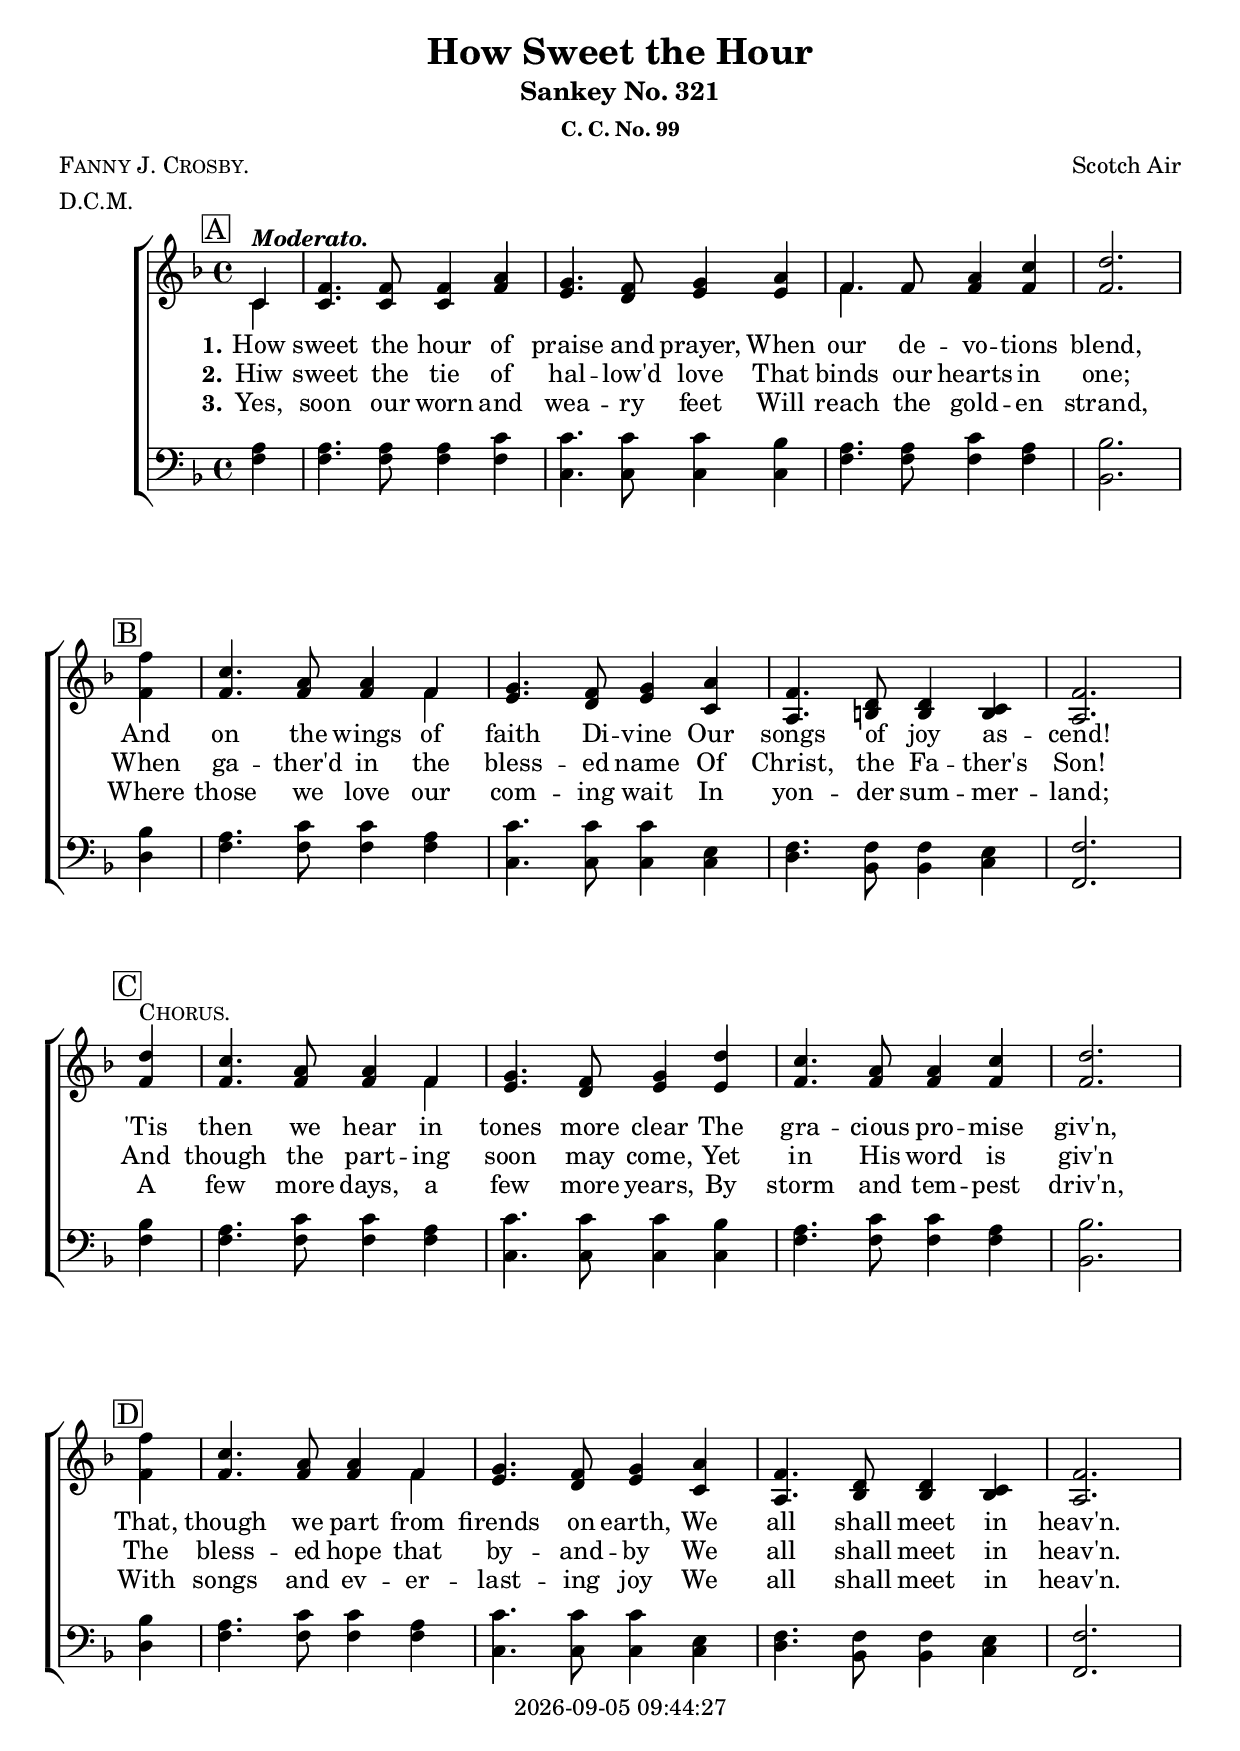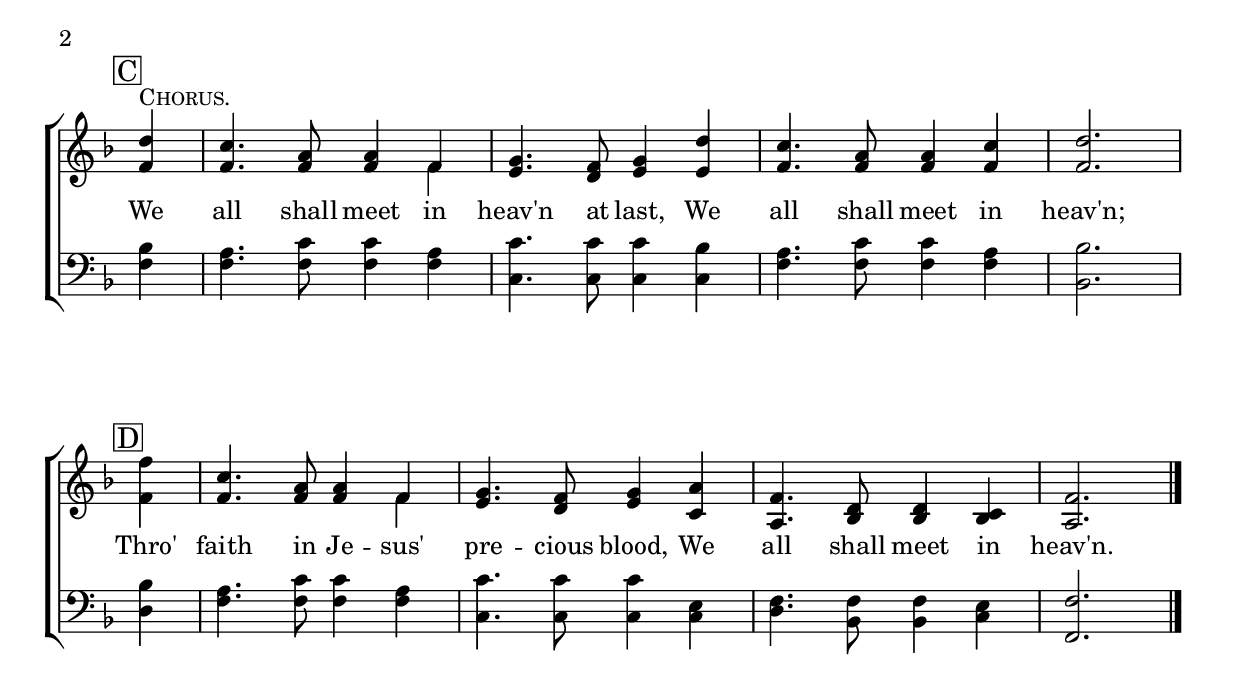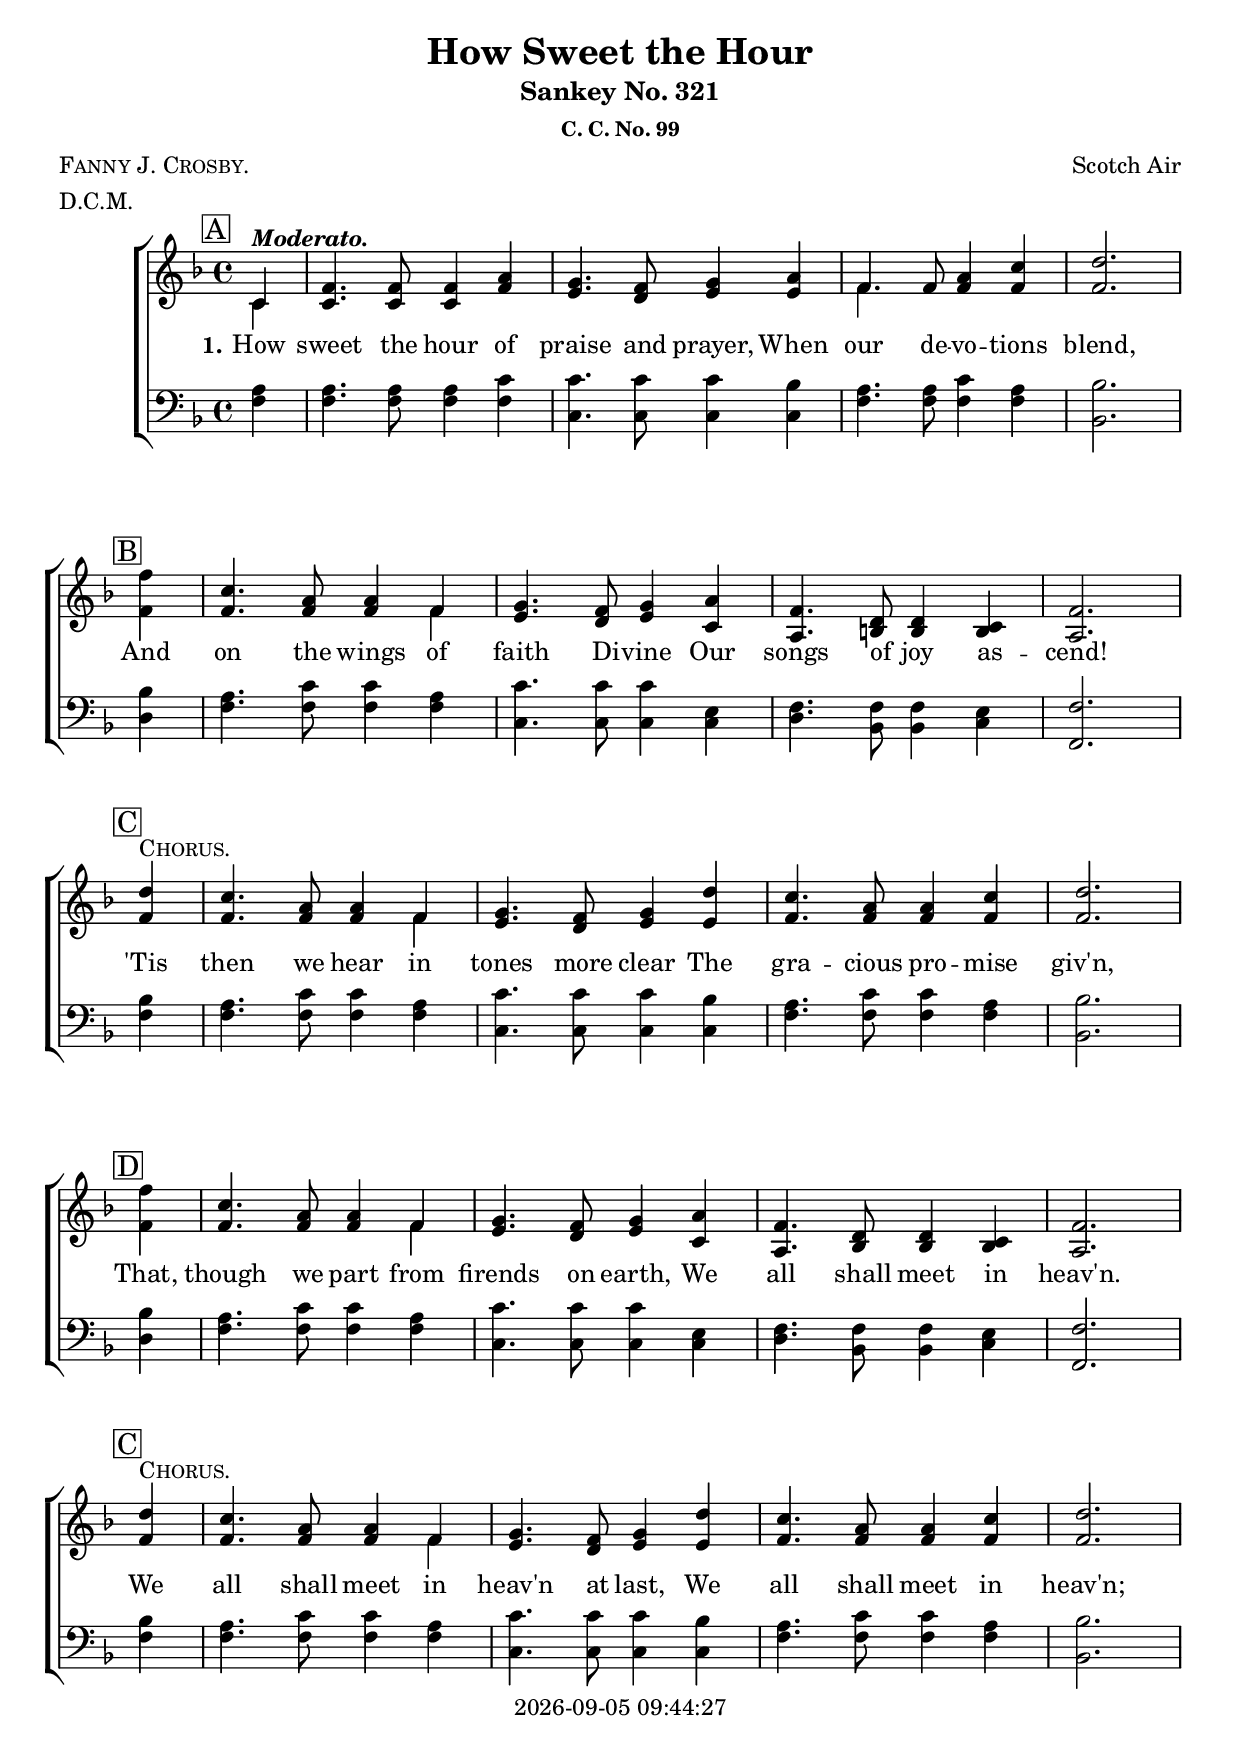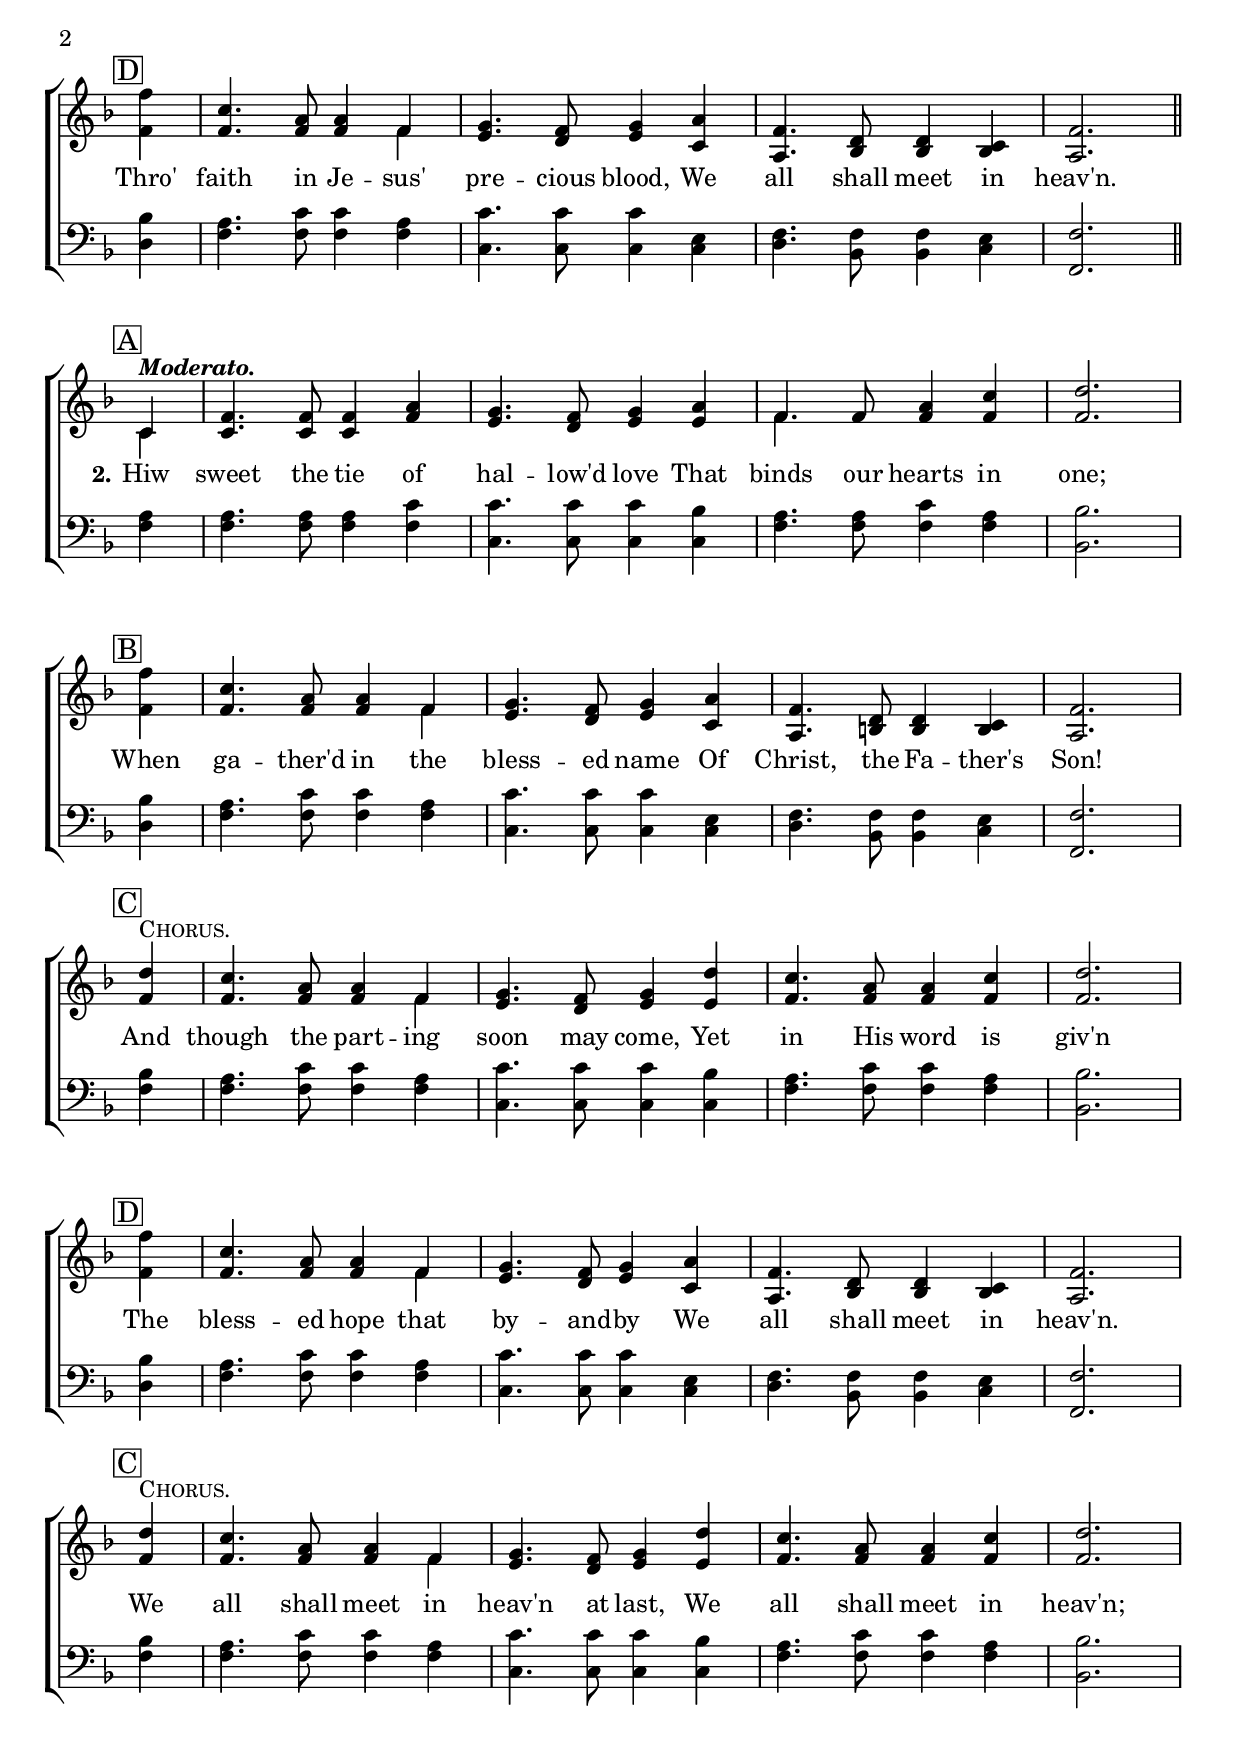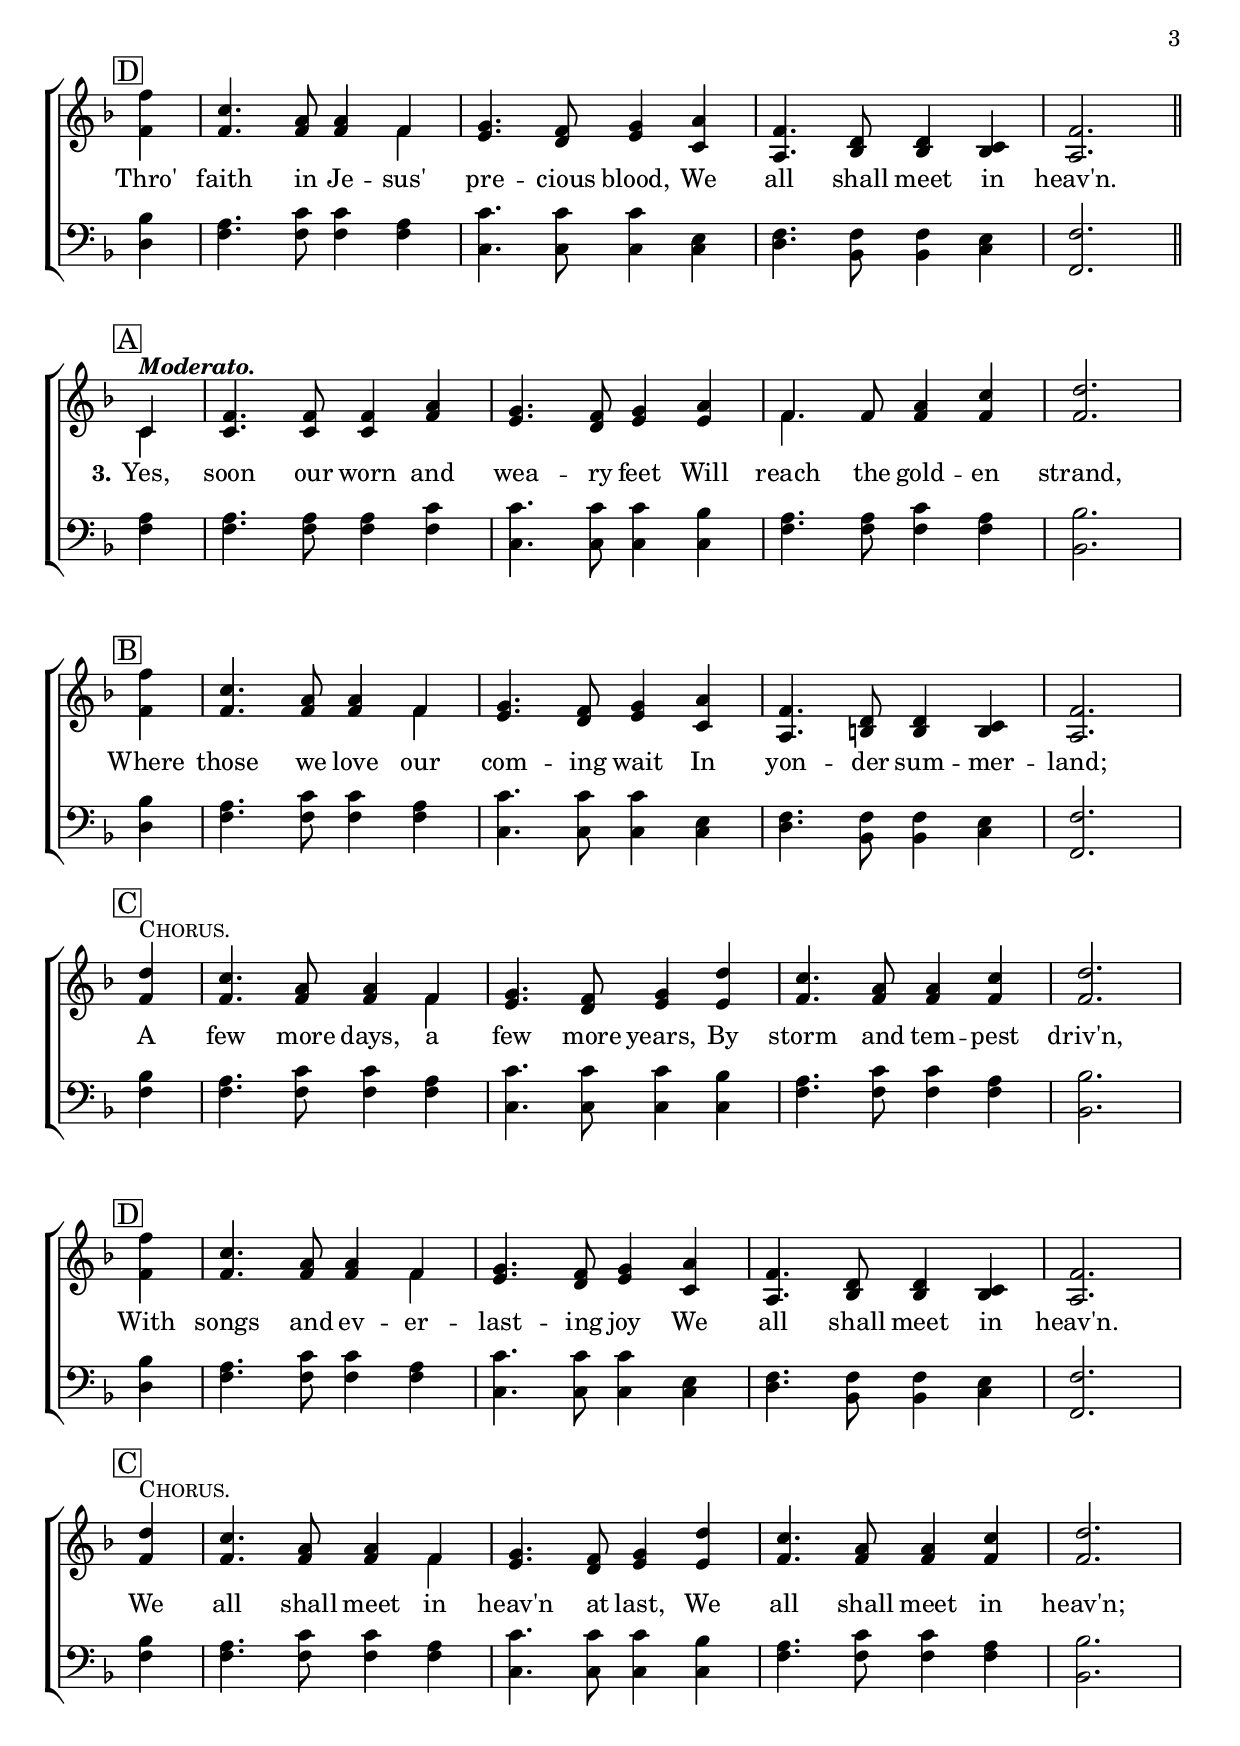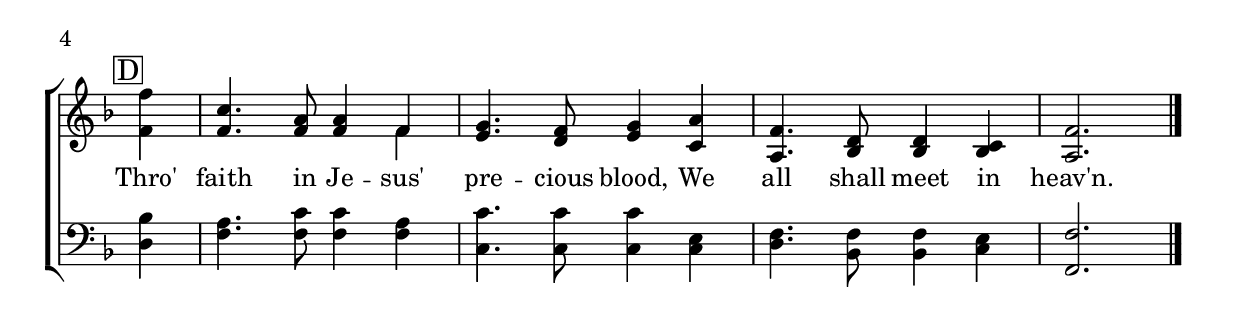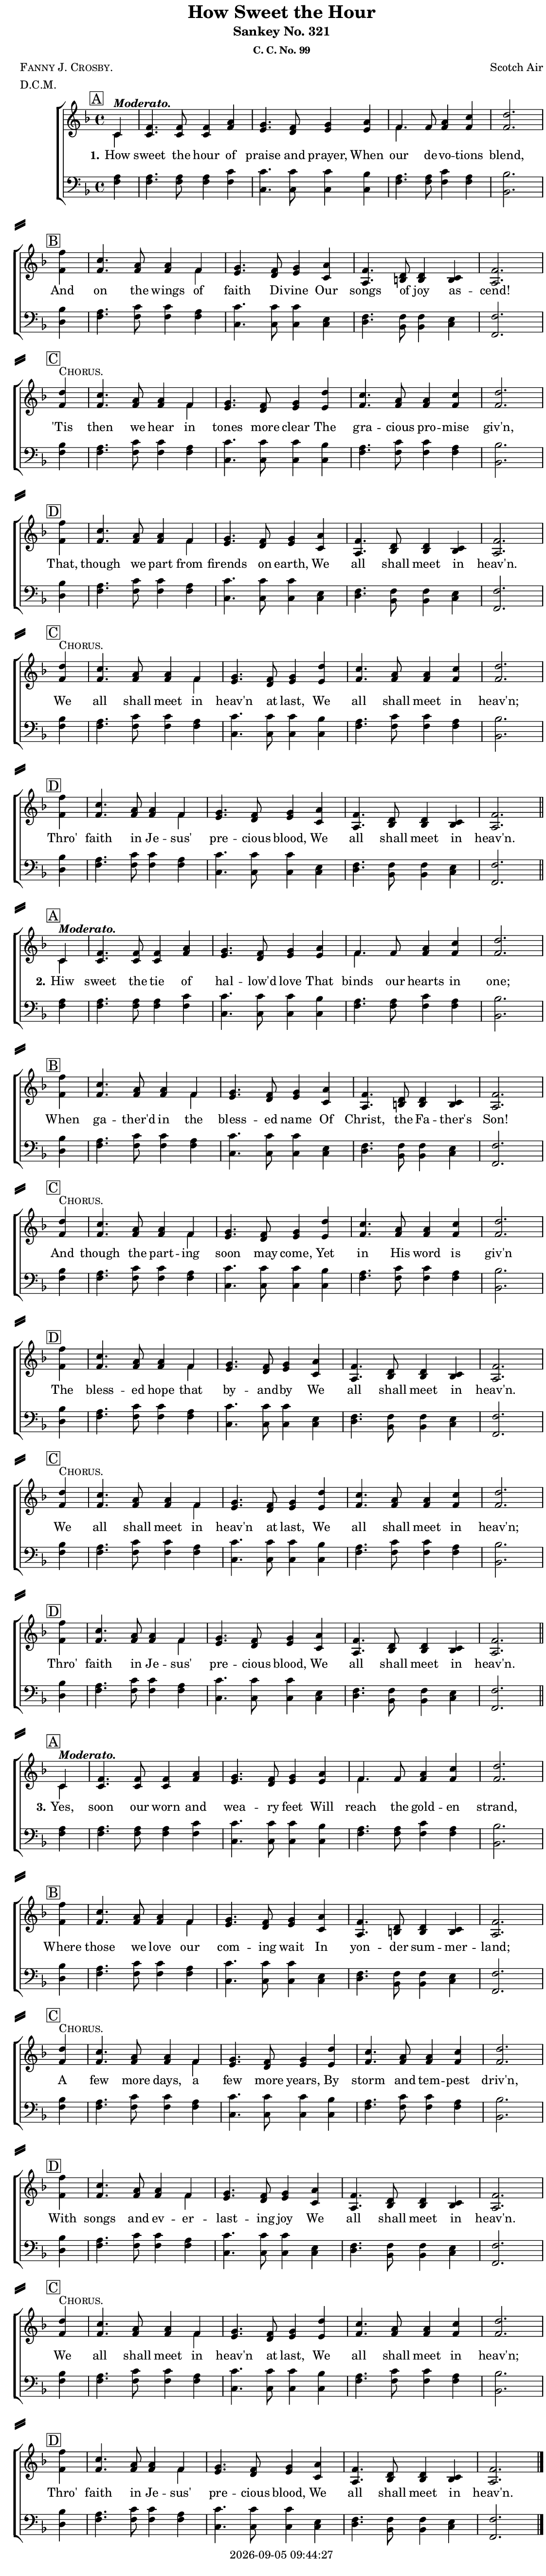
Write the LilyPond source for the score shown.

\version "2.22.1"

\include "articulate.ly"

today = #(strftime "%Y-%m-%d %H:%M:%S" (localtime (current-time)))

\header {
% centered at top
%  dedication  = "dedication"
  title       = "How Sweet the Hour"
  subtitle    = "Sankey No. 321"
  subsubtitle = "C. C. No. 99"
%  instrument  = "instrument"
  
% arrangement of following lines:
%
%  poet    composer
%  meter   arranger
%  piece       opus

  composer    = \markup "Scotch Air"
%  arranger    = "arranger"
%  opus        = "opus"

  poet        = \markup\smallCaps "Fanny J. Crosby."
  meter       = \markup\smallCaps "D.C.M."
%  piece       = \markup\smallCaps "piece"

% centered at bottom
% tagline     = "tagline" % default lilypond version
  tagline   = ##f
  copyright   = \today
}

% #(set-global-staff-size 16)

global = {
  \key f \major
  \time 4/4
  \partial 4
}

RehearsalTrack = {
% \set Score.currentBarNumber = #5
  \mark \markup { \box "A" } s4 s1*3 s2.
  \mark \markup { \box "B" } s4 s1*3 s2.
  \repeat unfold 2 {
    \mark \markup { \box "C" } s4^\markup\smallCaps Chorus.  s1*3 s2.
    \mark \markup { \box "D" } s4 s1*3 s2.
  }
}

TempoTrack = {
  \set Score.tempoHideNote = ##t
  \tempo 4=120
}

nl = { \bar "||" \break }

soprano = \relative {
  \autoBeamOff
  c'4^\markup\italic\bold Moderato.
  f4. 8 4 a
  g4. f8 g4 a
  f4. 8 a4 c
  d2. \bar "|" \break f4
  c4. a8 4 f
  g4. f8 g4 a
  f4. d8 4 c
  f2. \bar "|" \break
  \repeat unfold 2 {
    d'4
    c4. a8 4 f % C
    g4. f8 g4 d'
    c4. a8 4 c
    d2. \bar "|" \break f4
    c4. a8 4 f % D
    g4. f8 g4 a
    f4. d8 4 c
    f2. \bar "|" \break
  }
}

alto = \relative {
  \autoBeamOff
  \once\partCombineApart c'4
  c4. 8 4 f
  e4. d8 e4 4
  \once\partCombineApart f4. 8 4 4
  f2. 4
  f4. 8 4 \once\partCombineApart 4 % B
  e4. d8 e4 c
  a4. b8 4 4
  a2.
  \repeat unfold 2 {
    f'4
    f4. 8 4 \once\partCombineApart 4 % C
    e4. d8 e4 4
    f4. 8 4 4
    f2. 4
    f4. 8 4 \once\partCombineApart 4 % D
    e4. d8 e4 c
    a4. bes8 4 4
    a2.
  }
}

tenor = \relative {
  \autoBeamOff
  a4
  a4. 8 4 c
  c4. 8 4 bes
  a4. 8 c4 a
  bes2. 4
  a4. c8 4 a % B
  c4. 8 4 e,
  f4. 8 4 e
  f2.
  \repeat unfold 2 {
    bes4
    a4. c8 4 a % C
    c4. 8 4 bes
    a4. c8 4 a
    bes2. 4
    a4. c8 4 a % D
    c4. 8 4 e,
    f4. 8 f4 e
    f2.
  }
}

bass = \relative {
  \autoBeamOff
  f4
  f4. 8 4 4
  c4. 8 4 4
  f4. 8 4 4
  bes,2. d4
  f4. 8 4 4 % B
  c4. 8 4 4
  d4. bes8 4 c
  f,2.
  \repeat unfold 2 {
    f'4
    f4. 8 4 4 % C
    c4. 8 4 4
    f4. 8 4 4
    bes,2. d4
    f4. 8 4 4 % D
    c4. 8 4 4
    d4. bes8 4 c
    f,2.
  }
}

nom  = {   \set ignoreMelismata = ##t }
yesm = { \unset ignoreMelismata       }

chorus = \lyricmode {
  We all shall meet in heav'n at last,
  We all shall meet in heav'n;
  Thro' faith in Je -- sus' pre -- cious blood,
  We all shall meet in heav'n.
}

verses = 3

wordsOne = \lyricmode {
  \set stanza = "1."
  How sweet the hour of praise and prayer,
  When our de -- vo -- tions blend,
  And on the wings of faith Di -- vine
  Our songs of joy as -- cend!
  'Tis then we hear in tones more clear
  The gra -- cious pro -- mise giv'n,
  That, though we part from firends on earth,
  We all shall meet in heav'n.
}
  
wordsTwo = \lyricmode {
  \set stanza = "2."
  Hiw sweet the tie of hal -- low'd love
  That binds our hearts in one;
  When ga -- ther'd in the bless -- ed name
  Of Christ, the Fa -- ther's Son!
  And though the part -- ing soon may come,
  Yet in His word is giv'n
  The bless -- ed hope that by -- and -- by
  We all shall meet in heav'n.
}
  
wordsThree = \lyricmode {
  \set stanza = "3."
  Yes, soon our worn and wea -- ry feet
  Will reach the gold -- en strand,
  Where those we love our com -- ing wait
  In yon -- der sum -- mer -- land;
  A few more days, a few more years,
  By storm and tem -- pest driv'n,
  With songs and ev -- er -- last -- ing joy
  We all shall meet in heav'n.
}
  
wordsMidi = \lyricmode {
  \set stanza = "1."
  "How " "sweet " "the " "hour " "of " "praise " "and " "prayer, "
  "\nWhen " "our " de vo "tions " "blend, "
  "\nAnd " "on " "the " "wings " "of " "faith " Di "vine "
  "\nOur " "songs " "of " "joy " as "cend! "
  "\n'Tis " "then " "we " "hear " "in " "tones " "more " "clear "
  "\nThe " gra "cious " pro "mise " "giv'n, "
  "\nThat, " "though " "we " "part " "from " "firends " "on " "earth, "
  "\nWe " "all " "shall " "meet " "in " "heav'n. "
  "\nWe " "all " "shall " "meet " "in " "heav'n " "at " "last, "
  "\nWe " "all " "shall " "meet " "in " "heav'n; "
  "\nThro' " "faith " "in " Je "sus' " pre "cious " "blood, "
  "\nWe " "all " "shall " "meet " "in " "heav'n. "

  \set stanza = "2."
  "\nHiw " "sweet " "the " "tie " "of " hal "low'd " "love "
  "\nThat " "binds " "our " "hearts " "in " "one; "
  "\nWhen " ga "ther'd " "in " "the " bless "ed " "name "
  "\nOf " "Christ, " "the " Fa "ther's " "Son! "
  "\nAnd " "though " "the " part "ing " "soon " "may " "come, "
  "\nYet " "in " "His " "word " "is " "giv'n "
  "\nThe " bless "ed " "hope " "that " by and "by "
  "\nWe " "all " "shall " "meet " "in " "heav'n. "
  "\nWe " "all " "shall " "meet " "in " "heav'n " "at " "last, "
  "\nWe " "all " "shall " "meet " "in " "heav'n; "
  "\nThro' " "faith " "in " Je "sus' " pre "cious " "blood, "
  "\nWe " "all " "shall " "meet " "in " "heav'n. "

  \set stanza = "3."
  "\nYes, " "soon " "our " "worn " "and " wea "ry " "feet "
  "\nWill " "reach " "the " gold "en " "strand, "
  "\nWhere " "those " "we " "love " "our " com "ing " "wait "
  "\nIn " yon "der " sum mer "land; "
  "\nA " "few " "more " "days, " "a " "few " "more " "years, "
  "\nBy " "storm " "and " tem "pest " "driv'n, "
  "\nWith " "songs " "and " ev er last "ing " "joy "
  "\nWe " "all " "shall " "meet " "in " "heav'n. "
  "\nWe " "all " "shall " "meet " "in " "heav'n " "at " "last, "
  "\nWe " "all " "shall " "meet " "in " "heav'n; "
  "\nThro' " "faith " "in " Je "sus' " pre "cious " "blood, "
  "\nWe " "all " "shall " "meet " "in " "heav'n. "
}

\book {
  \bookOutputSuffix "midi"
  \score {
%    \articulate
        \new ChoirStaff <<
                                % Soprano staff
          \new Staff = soprano
          <<
            \new Voice { \repeat unfold \verses \TempoTrack     }
            \new Voice { \global \repeat unfold \verses \soprano \bar "|." }
            \addlyrics \wordsMidi
          >>
                                % Alto staff
          \new Staff = alto
          <<
            \new Voice { \global \repeat unfold \verses { \alto \nl } \bar "|." }
          >>
                                % Tenor staff
          \new Staff = tenor
          <<
            \clef "treble_8"
            \new Voice { \global \repeat unfold \verses \tenor }
          >>
                                % Bass staff
          \new Staff = bass
          <<
            \clef "bass"
            \new Voice { \global \repeat unfold \verses \bass }
          >>
        >>
    \midi {}
  }
}

\book {
  \bookOutputSuffix "repeat"
  \score {
        \new ChoirStaff <<
                                  % Joint soprano/alto staff
          \new Staff \with { printPartCombineTexts = ##f }
          <<
            \new Voice \RehearsalTrack
            \new Voice \TempoTrack
            \new NullVoice = "aligner" \soprano
            \new Voice = "women" \partCombine { \global \soprano \bar "|." } { \global \alto }
            \new Lyrics \lyricsto "aligner" { \wordsOne \chorus }
            \new Lyrics \lyricsto "aligner"   \wordsTwo
            \new Lyrics \lyricsto "aligner"   \wordsThree
          >>
                                  % Joint tenor/bass staff
          \new Staff \with { printPartCombineTexts = ##f }
          <<
            \clef "bass"
            \new Voice = "men" \partCombine { \global \tenor } { \global \bass }
          >>
        >>
    \layout {
      indent = 1.5\cm
      \context {
        \Staff \RemoveAllEmptyStaves
      }
    }
  }
}

\book {
  \bookOutputSuffix "single"
  \score {
        \new ChoirStaff <<
                                  % Joint soprano/alto staff
          \new Staff \with { printPartCombineTexts = ##f }
          <<
            \new Voice { \repeat unfold \verses \RehearsalTrack }
            \new Voice { \repeat unfold \verses \TempoTrack }
            \new NullVoice = "aligner" { \repeat unfold \verses \soprano }
            \new Voice = "women" \partCombine { \global \repeat unfold \verses \soprano \bar "|." }
                                               { \global \repeat unfold \verses { \alto \nl } \bar "|." }
            \new Lyrics \lyricsto "aligner" { \wordsOne   \chorus
                                              \wordsTwo   \chorus
                                              \wordsThree \chorus
                                            }
          >>
                                  % Joint tenor/bass staff
          \new Staff \with { printPartCombineTexts = ##f }
          <<
            \clef "bass"
            \new Voice = "men" \partCombine { \global \repeat unfold \verses \tenor }
                                            { \global \repeat unfold \verses \bass }
          >>
        >>
    \layout {
      indent = 1.5\cm
      \context {
        \Staff \RemoveAllEmptyStaves
      }
    }
  }
}

\book {
  \bookOutputSuffix "singlepage"
  \paper {
    top-margin = 0
    left-margin = 7
    right-margin = 1
    paper-width = 190\mm
    page-breaking = #ly:one-page-breaking
    system-system-spacing.basic-distance = #15
    system-separator-markup = \slashSeparator
  }
  \score {
        \new ChoirStaff <<
                                  % Joint soprano/alto staff
          \new Staff \with { printPartCombineTexts = ##f }
          <<
            \new Voice { \repeat unfold \verses \RehearsalTrack }
            \new Voice { \repeat unfold \verses \TempoTrack }
            \new NullVoice = "aligner" { \repeat unfold \verses \soprano }
            \new Voice = "women" \partCombine { \global \repeat unfold \verses \soprano \bar "|." }
                                               { \global \repeat unfold \verses { \alto \nl } \bar "|." }
            \new Lyrics \lyricsto "aligner" { \wordsOne   \chorus
                                              \wordsTwo   \chorus
                                              \wordsThree \chorus
                                            }
          >>
                                  % Joint tenor/bass staff
          \new Staff \with { printPartCombineTexts = ##f }
          <<
            \clef "bass"
            \new Voice = "men" \partCombine { \global \repeat unfold \verses \tenor }
                                            { \global \repeat unfold \verses \bass }
          >>
        >>
    \layout {
      indent = 1.5\cm
      \context {
        \Staff \RemoveAllEmptyStaves
      }
    }
  }
}
